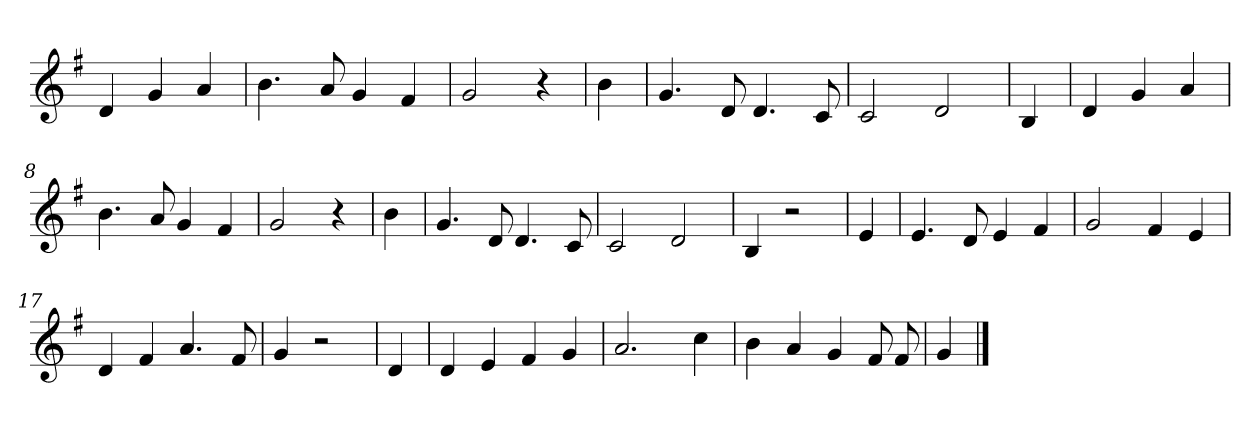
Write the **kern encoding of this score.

**kern
*part1
*staff1
*clefG2
*k[f#]
*G:
=
4d
4g
4a
=1
4.b
8a
4g
4f#
=2
2g
4r
=3
4b
=4
4.g
8d
4.d
8c
=5
2c
2d
=6
4B
=7
4d
4g
4a
=8
4.b
8a
4g
4f#
=9
2g
4r
=10
4b
=11
4.g
8d
4.d
8c
=12
2c
2d
=13
4B
2r
=14
4e
=15
4.e
8d
4e
4f#
=16
2g
4f#
4e
=17
4d
4f#
4.a
8f#
=18
4g
2r
=19
4d
=20
4d
4e
4f#
4g
=21
2.a
4cc
=22
4b
4a
4g
8f#
8f#
=23
4g
==
*-
